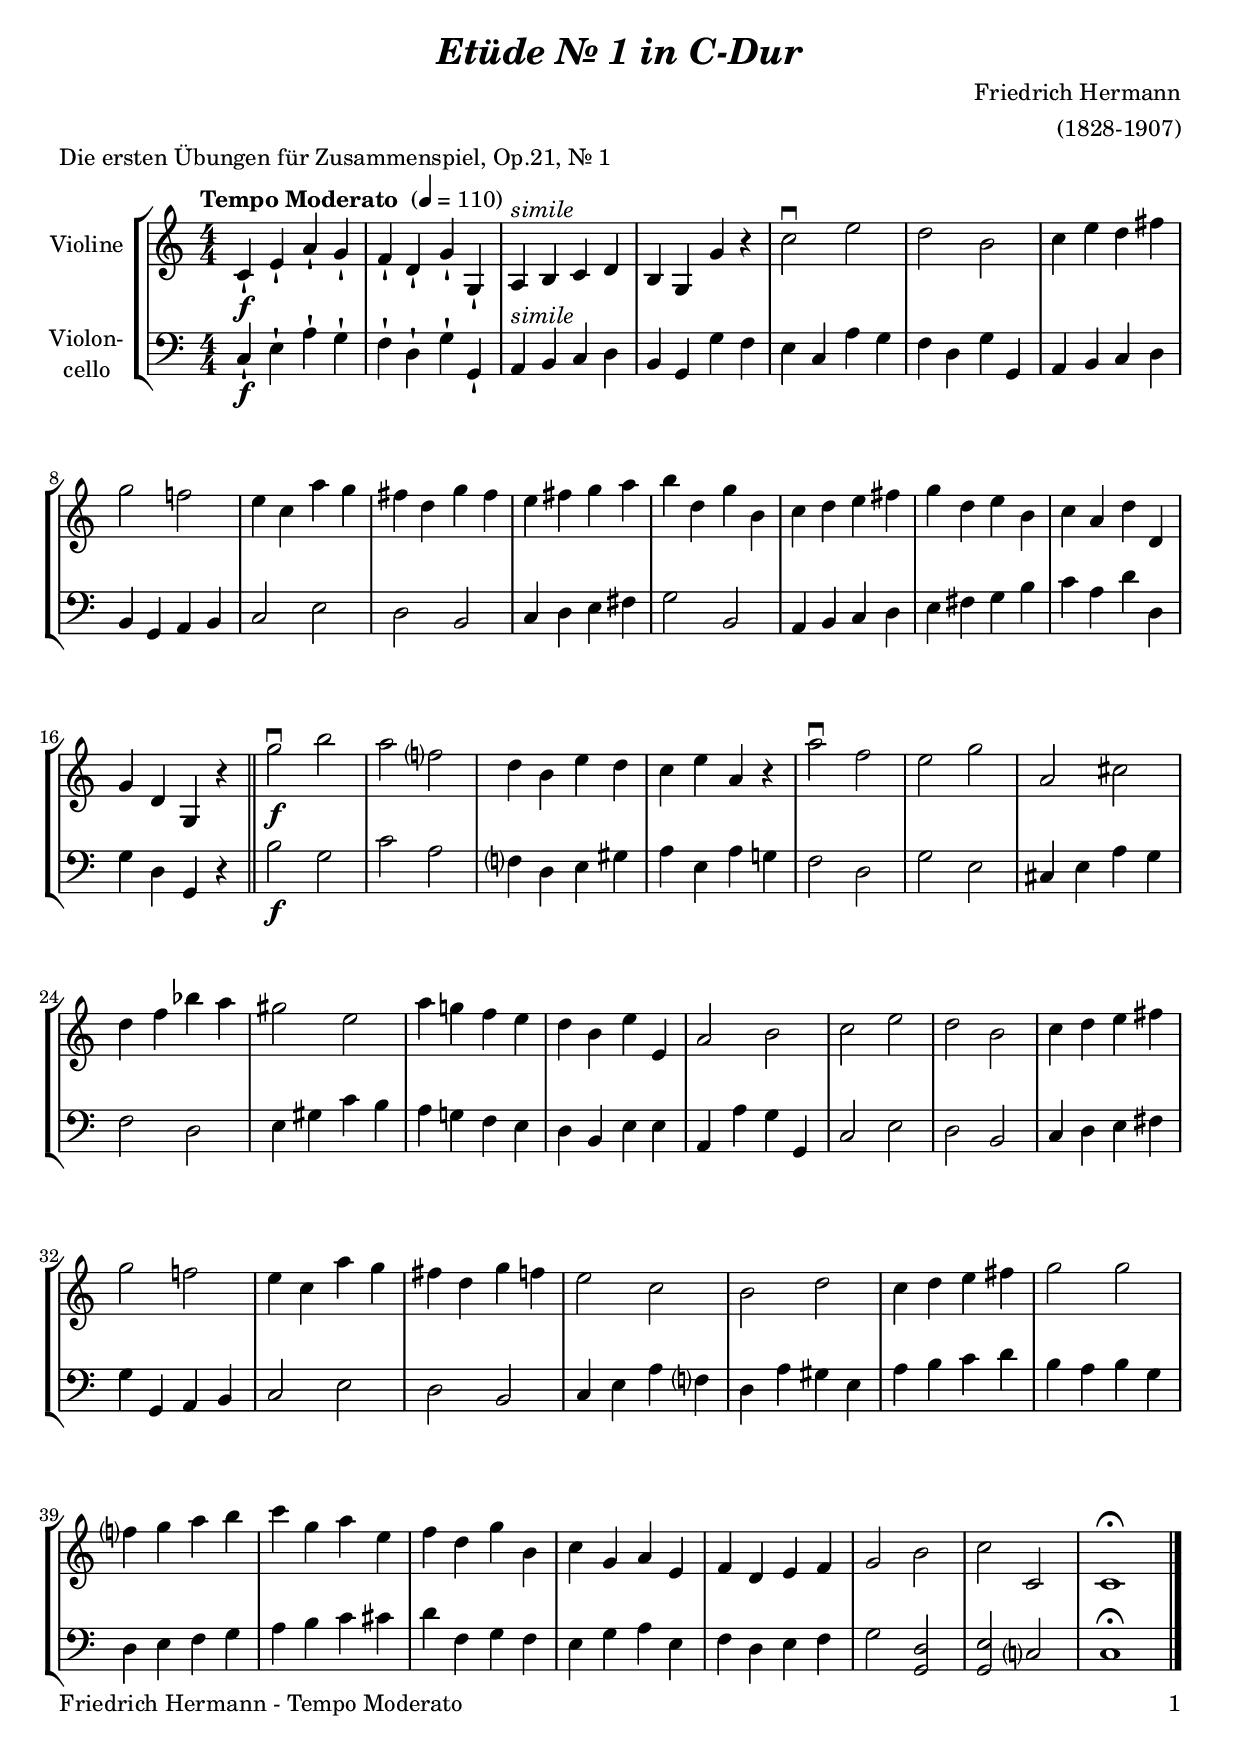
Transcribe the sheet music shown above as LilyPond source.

\version "2.18.2"
\include "deutsch.ly"
  
#(set-global-staff-size 20)

\header {
  title     = \markup \bold \italic "Etüde Nr. 1 in C-Dur"
  composer  = "Friedrich Hermann"
  arranger  = "(1828-1907)"
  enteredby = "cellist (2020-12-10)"
  piece     = "Die ersten Übungen für Zusammenspiel, Op.21, Nr. 1"
}

voiceconsts = {
  \key c \major
  \time 4/4
  \clef "treble"
  \numericTimeSignature
  % Set default beaming for all staves
%  \set Timing.beamExceptions = #'()
%  \set Timing.baseMoment     = #(ly:make-moment 1 4)
%  \set Timing.beatStructure  = #'(1 1 1 1)
  \tempo "Tempo Moderato " 4=110
}

mivl = "violin"
%miba = "pizzicato strings"
miba = "cello"

rit  = \mark \markup \box \italic "rit."
simi = \markup \italic "simile"

va = \relative c' {
  \voiceconsts

  c4-!\f e-! a-! g-!
  f-! d-! g-! g,-!
  a^\simi h c d
  h g g' r
  c2\downbow e
  d h
  c4 e d fis

  g2 f!
  e4 c a' g
  fis d g fis
  e fis g a
  h d, g h,
  c d e fis
  g d e h
  c a d d,
  g d g, r \bar "||"

  g''2\downbow\f h
  a f?
  d4 h e d
  c e a, r
  a'2\downbow f
  e g
  a, cis
  d4 f b a
  gis2 e
  a4 g! f e

  d h e e,
  a2 h
  c e
  d h
  c4 d e fis
  g2 f!
  e4 c a' g
  fis d g f
  e2 c
  h d

  c4 d e fis
  g2 g
  f?4 g a h
  c g a e
  f d g h,
  c g a e
  f d e f
  g2 h
  c c,
  c1\fermata \bar "|."
}

vb = \relative c {
  \voiceconsts
  \clef "bass"

  c4-!\f e-! a-! g-!
  f-! d-! g-! g,-!
  a^\simi h c d
  h g g' f
  e c a' g
  f d g g,
  a h c d

  h g a h
  c2 e
  d h
  c4 d e fis
  g2 h,
  a4 h c d
  e fis g h
  c a d d,
  g d g, r \bar "||"

  h'2\f g
  c a
  f?4 d e gis
  a e a g!
  f2 d
  g e
  cis4 e a g
  f2 d
  e4 gis c h
  a g! f e

  d h e e
  a, a' g g,
  c2 e
  d h
  c4 d e fis
  g g, a h
  c2 e
  d h
  c4 e a f?
  d a' gis e

  a h c d
  h a h g
  d e f g
  a h c cis
  d f, g f
  e g a e
  f d e f
  g2 <g, d'>
  <g e'> c?
  c1\fermata \bar "|."
}


music = \new StaffGroup <<
      \new Staff {
	\set Staff.midiInstrument = \mivl
	\set Staff.instrumentName = \markup \center-column { "Violine" }
	\transpose c c { \va }
      }

      \new Staff {
	\set Staff.midiInstrument = \miba
	\set Staff.instrumentName = \markup \center-column { "Violon-" "cello" }
	\transpose c c { \vb }
      }
>>

\book {
   \paper {
    print-page-number = ##t
    print-first-page-number = ##t
    ragged-last-bottom = ##f
    oddHeaderMarkup = \markup \null
    evenHeaderMarkup = \markup \null
    oddFooterMarkup = \markup {
      \fill-line {
        \on-the-fly #print-page-number-check-first
        "Friedrich Hermann - Tempo Moderato" \fromproperty #'page:page-number-string
      }
    }
    evenFooterMarkup = \oddFooterMarkup
  } \score {
    \music
    \layout {}
  }

  \score {
    \unfoldRepeats \music

    \midi {
      \context {
        \Score
      }
    }
  }
}